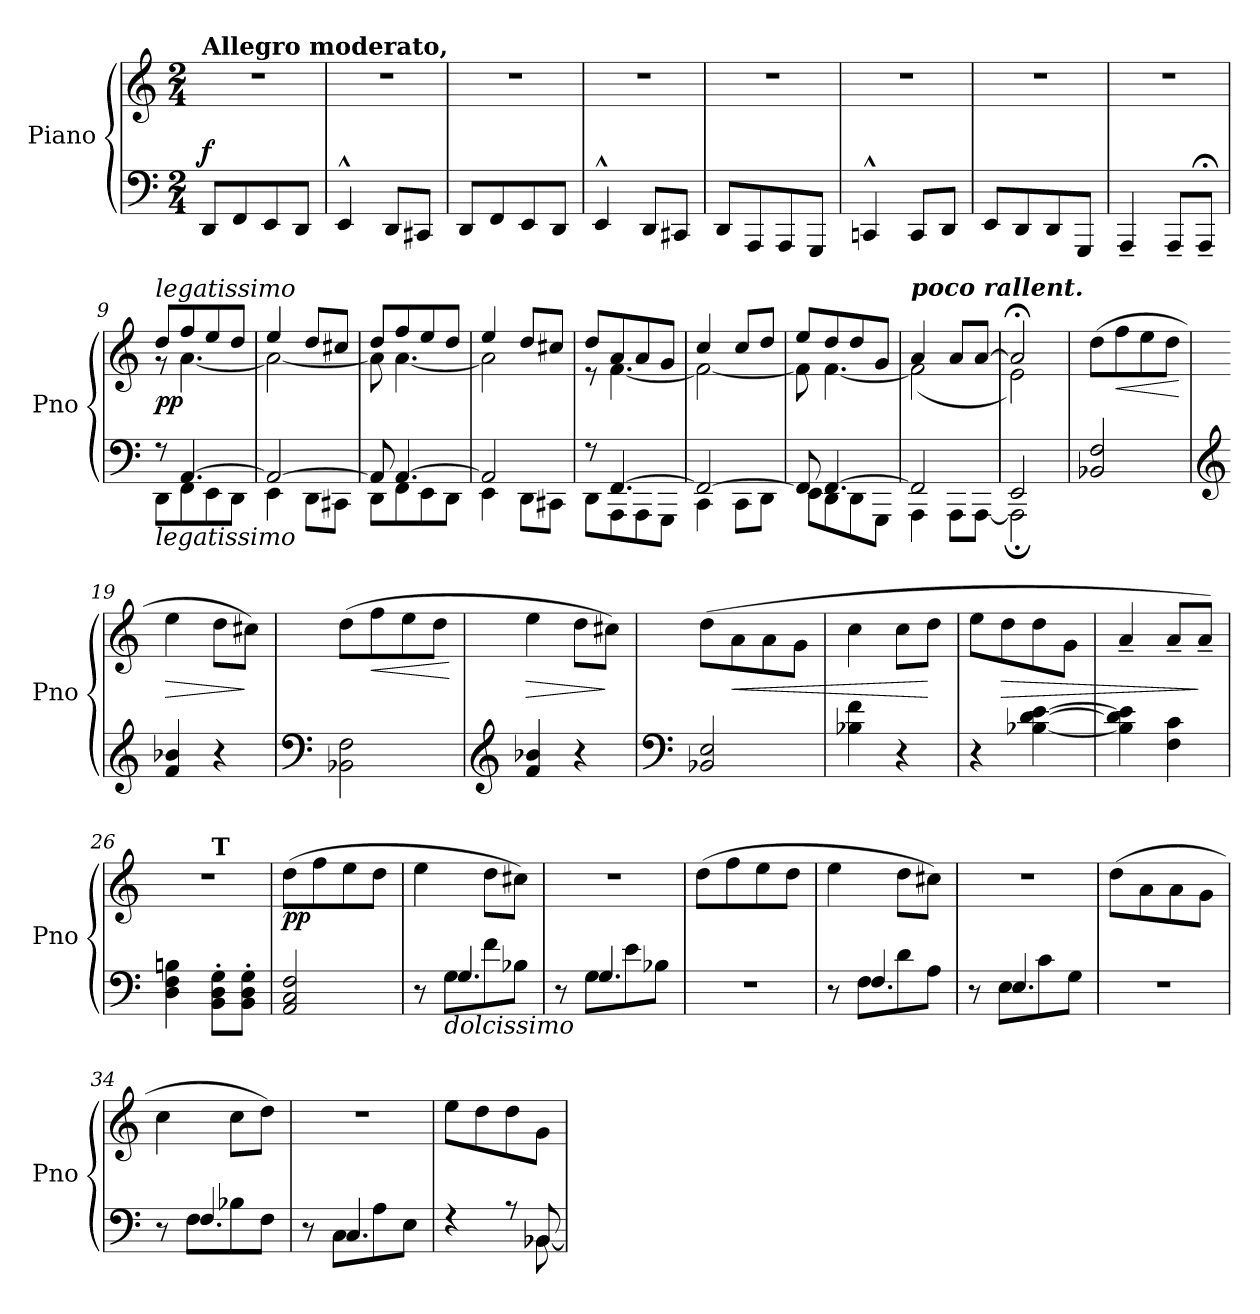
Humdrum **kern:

**kern	**kern	**dynam
*part1	*part1	*part1
*staff2	*staff1	*staff1/2
*I"Piano	*	*
*I'Pno	*	*
*clefF4	*clefG2	*
*k[]	*k[]	*
*M2/4	*M2/4	*
*MM84	*MM84	*
=1	=1	=1
!	!LO:TX:a:B:t=Allegro moderato,	!
!	!	!LO:DY:a=2
8DD/L	2r	f
8FF/	.	.
8EE/	.	.
8DD/J	.	.
=2	=2	=2
4EE^^/	2r	.
8DD/L	.	.
8CC#X/J	.	.
=3	=3	=3
8DD/L	2r	.
8FF/	.	.
8EE/	.	.
8DD/J	.	.
=4	=4	=4
4EE^^/	2r	.
8DD/L	.	.
8CC#X/J	.	.
=5	=5	=5
8DD/L	2r	.
8AAA/	.	.
8AAA/	.	.
8GGG/J	.	.
=6	=6	=6
4CCn^^/	2r	.
8CC/L	.	.
8DD/J	.	.
!!LO:LB:g=z
=7	=7	=7
8EE/L	2r	.
8DD/	.	.
8DD/	.	.
8GGG/J	.	.
=8	=8	=8
4AAA~/	2r	.
8AAA~/L	.	.
8AAA;<~/J	.	.
=9	=9	=9
*^	*^	*
!	!	!LO:TX:a:i:t=legatissimo	!	!
!LO:TX:b:i:t=legatissimo	!	!	!	!
!	!	!	!	!LO:DY:b
8r	8DD\L	8dd/L	8r	pp
[4.AA/	8FF\	8ff/	[4.a\	.
.	8EE\	8ee/	.	.
.	8DD\J	8dd/J	.	.
=10	=10	=10	=10	=10
2AA/_	4EE\	4ee/	2a\_	.
.	8DD\L	8dd/L	.	.
.	8CC#X\J	8cc#X/J	.	.
=11	=11	=11	=11	=11
8AA/]	8DD\L	8dd/L	8a\]	.
[4.AA/	8FF\	8ff/	[4.a\	.
.	8EE\	8ee/	.	.
.	8DD\J	8dd/J	.	.
=12	=12	=12	=12	=12
2AA/]	4EE\	4ee/	2a\]	.
.	8DD\L	8dd/L	.	.
.	8CC#X\J	8cc#X/J	.	.
=13	=13	=13	=13	=13
8r	8DD\L	8dd/L	8r	.
[4.FF/	8AAA\	8a/	[4.f\	.
.	8AAA\	8a/	.	.
.	8GGG\J	8g/J	.	.
!!LO:LB:g=z	!!
=14	=14	=14	=14	=14
2FF/_	4CC\	4cc/	2f\_	.
.	8CC\L	8cc/L	.	.
.	8DD\J	8dd/J	.	.
=15	=15	=15	=15	=15
8FF/]	8EE\L	8ee/L	8f\]	.
[4.FF/	8DD\	8dd/	[4.f\	.
.	8DD\	8dd/	.	.
.	8GGG\J	8g/J	.	.
=16	=16	=16	=16	=16
!	!	!LO:TX:a:Bi:t=poco rallent.	!	!
2FF/]	4AAA\	4a/	(<2f\]	.
.	8AAA\L	8a/L	.	.
.	[8AAA\J	[8a/J	.	.
=17	=17	=17	=17	=17
2EE/	2AAA;\]	2a;</]	2e\)	.
*v	*v	*	*	*
*	*v	*v	*
=18	=18	=18
*	*MM76	*
*^	*^	*
!	!	!LO:TX:a:B:t=Un poco più moderato,	!	!
!	!	!	!	!LO:DY:b
!	!	!	!	!LO:DY:n=1:b
*v	*v	*	*	*
*	*v	*v	*
2BB-X/ 2F/	(>8dd\L	p other-dynamics
!	!	!LO:HP:b
.	8ff\	<
.	8ee\	.
.	8dd\J	.
.	.	[
=19	=19	=19
*clefG2	*	*
!	!	!LO:HP:b
4f/ 4b-X/	4ee\	>
4r	8dd\L	.
.	8cc#X\J)	]
=20	=20	=20
*clefF4	*	*
2BB-X\ 2F\	(>8dd\L	.
!	!	!LO:HP:b
.	8ff\	<
.	8ee\	.
.	8dd\J	.
.	.	[
!!LO:LB:g=z
=21	=21	=21
*clefG2	*	*
!	!	!LO:HP:b
4f/ 4b-X/	4ee\	>
4r	8dd\L	.
.	8cc#X\J)	]
=22	=22	=22
*clefF4	*	*
2BB-X/ 2E/	(>8dd\L	.
!	!	!LO:HP:b
.	8a\	<
.	8a\	.
.	8g\J	.
=23	=23	=23
4B-X\ 4f\	4cc\	.
4r	8cc\L	.
.	8dd\J	[
=24	=24	=24
4r	8ee\L	.
!	!	!LO:HP:b
.	8dd\	>
[4B-X\ [4d\ [4e\	8dd\	.
.	8g\J	.
=25	=25	=25
4B-\] 4d\] 4e\]	4a~/	.
4F\ 4c\	8a~/L	.
.	8a~/J)	]
=26	=26	=26
!	!LO:TX:a:B:t=T	!
!	!LO:TX:a:t=rall.	!
*	*^	*
4D\ 4F\ 4Bn\	2r	4ryy	.
!	!	!LO:TX:a:B:t=T	!
8BB\' 8D\' 8G\'L	.	4ryy	.
8BB\' 8D\' 8G\'J	.	.	.
!	!LO:TX:a:t=al	!	!
*	*v	*v	*
=27	=27	=27
*	*MM70	*
*	*^	*
!	!LO:TX:a:B:t=Lento,	!	!
!	!	!	!LO:DY:b
*	*v	*v	*
2AA/ 2C/ 2F/	(>8dd\L	pp
.	8ff\	.
.	8ee\	.
.	8dd\J	.
!!LO:LB:g=z
=28	=28	=28
*^	*	*
8r	8ryy	4ee\	.
!LO:TX:b:i:t=dolcissimo	!	!	!
!LO:N:head=solid	!	!	!
8G\L	4.G/	.	.
8f\	.	8dd\L	.
8B-X\J	.	8cc#X\J)	.
=29	=29	=29	=29
8r	8ryy	2r	.
!LO:N:head=solid	!	!	!
8G\L	4.G/	.	.
8e\	.	.	.
8B-X\J	.	.	.
*v	*v	*	*
=30	=30	=30
2r	(>8dd\L	.
.	8ff\	.
.	8ee\	.
.	8dd\J	.
=31	=31	=31
*^	*	*
8r	8ryy	4ee\	.
!LO:N:head=solid	!	!	!
8F\L	4.F/	.	.
8d\	.	8dd\L	.
8A\J	.	8cc#X\J)	.
=32	=32	=32	=32
8r	8ryy	2r	.
!LO:N:head=solid	!	!	!
8E\L	4.E/	.	.
8c\	.	.	.
8G\J	.	.	.
*v	*v	*	*
=33	=33	=33
2r	(>8dd\L	.
.	8a\	.
.	8a\	.
.	8g\J	.
=34	=34	=34
*^	*	*
8r	8ryy	4cc\	.
!LO:N:head=solid	!	!	!
8F\L	4.F/	.	.
8B-X\	.	8cc\L	.
8F\J	.	8dd\J)	.
!!LO:PB:g=z
=35	=35	=35	=35
8r	8ryy	2r	.
!LO:N:head=solid	!	!	!
8C\L	4.C/	.	.
8A\	.	.	.
8E\J	.	.	.
=36	=36	=36	=36
4.ryy	4rF	8ee\L	.
.	.	8dd\	.
.	8rA	8dd\	.
8BB-X/	[8BB-\L	8g\J	.
*v	*v	*	*
=	=	=
*-	*-	*-
